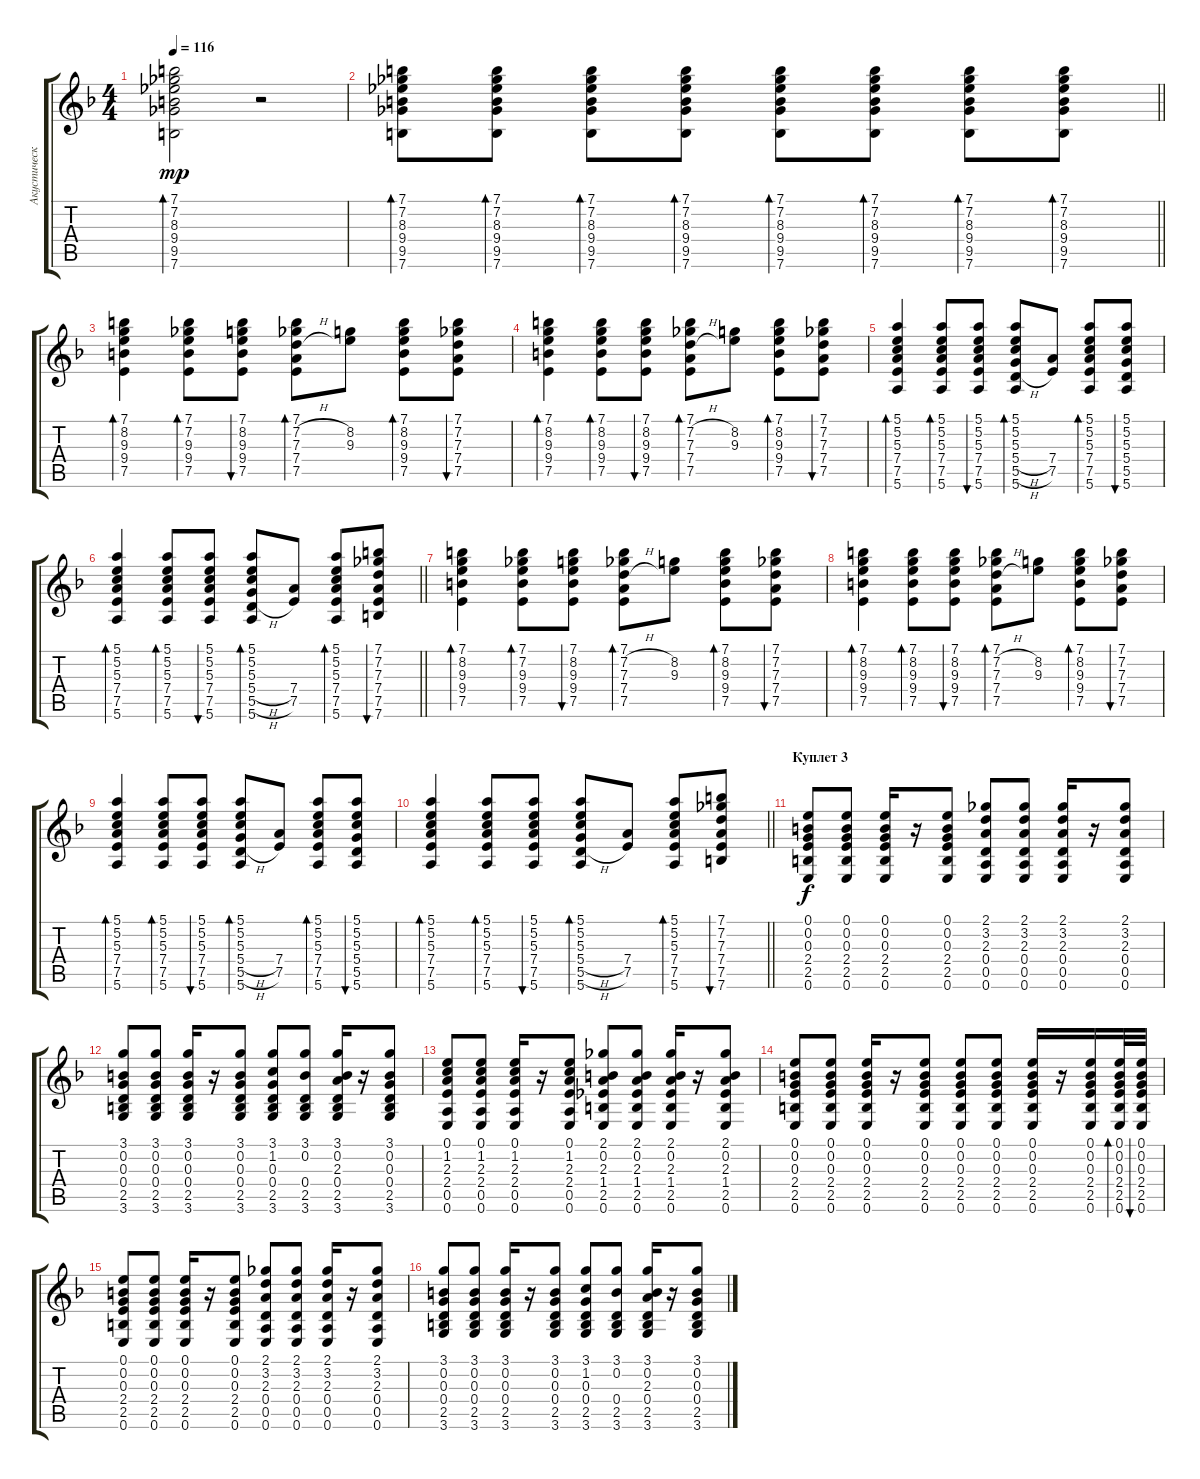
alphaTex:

\track ("Акустическая Гитара" "Акустическ") {instrument acousticguitarsteel}
\staff {score tabs}
\tuning (E4 B3 G3 D3 A2 E2) {hide}
\ts (4 4)
\tempo 116
\clef g2
\ks dminor
(7.1 7.2 8.3 9.4 9.5 7.6).2{bd 60 dy mp} r.2 |
\barLineRight lightlight
(7.1 7.2 8.3 9.4 9.5 7.6).8{bd 60} (7.1 7.2 8.3 9.4 9.5 7.6).8{bd 60} (7.1 7.2 8.3 9.4 9.5 7.6).8{bd 60} (7.1 7.2 8.3 9.4 9.5 7.6).8{bd 60} (7.1 7.2 8.3 9.4 9.5 7.6).8{bd 60} (7.1 7.2 8.3 9.4 9.5 7.6).8{bd 60} (7.1 7.2 8.3 9.4 9.5 7.6).8{bd 60} (7.1 7.2 8.3 9.4 9.5 7.6).8{bd 60} |
(7.1 8.2 9.3 9.4 7.5).4{bd 60} (7.1 7.2 9.3 9.4 7.5).8{bd 60} (7.1 8.2 9.3 9.4 7.5).8{bu 60} (7.1 7.2{h} 7.3{h} 7.4 7.5).8{bd 60} (8.2 9.3).8 (7.1 8.2 9.3 9.4 7.5).8{bd 60} (7.1 7.2 7.3 7.4 7.5).8{bu 60} |
(7.1 8.2 9.3 9.4 7.5).4{bd 60} (7.1 8.2 9.3 9.4 7.5).8{bd 60} (7.1 8.2 9.3 9.4 7.5).8{bu 60} (7.1 7.2{h} 7.3{h} 7.4 7.5).8{bd 60} (8.2 9.3).8 (7.1 8.2 9.3 9.4 7.5).8{bd 60} (7.1 7.2 7.3 7.4 7.5).8{bu 60} |
(5.1 5.2 5.3 7.4 7.5 5.6).4{bd 60} (5.1 5.2 5.3 7.4 7.5 5.6).8{bd 60} (5.1 5.2 5.3 7.4 7.5 5.6).8{bu 60} (5.1 5.2 5.3 5.4{h} 5.5{h} 5.6).8{bd 60} (7.4 7.5).8 (5.1 5.2 5.3 7.4 7.5 5.6).8{bd 60} (5.1 5.2 5.3 5.4 5.5 5.6).8{bu 60} |
\barLineRight lightlight
(5.1 5.2 5.3 7.4 7.5 5.6).4{bd 60} (5.1 5.2 5.3 7.4 7.5 5.6).8{bd 60} (5.1 5.2 5.3 7.4 7.5 5.6).8{bu 60} (5.1 5.2 5.3 5.4{h} 5.5{h} 5.6).8{bd 60} (7.4 7.5).8 (5.1 5.2 5.3 7.4 7.5 5.6).8{bd 60} (7.1 7.2 7.3 7.4 7.5 7.6).8{bu 60} |
(7.1 8.2 9.3 9.4 7.5).4{bd 60} (7.1 7.2 9.3 9.4 7.5).8{bd 60} (7.1 8.2 9.3 9.4 7.5).8{bu 60} (7.1 7.2{h} 7.3{h} 7.4 7.5).8{bd 60} (8.2 9.3).8 (7.1 8.2 9.3 9.4 7.5).8{bd 60} (7.1 7.2 7.3 7.4 7.5).8{bu 60} |
(7.1 8.2 9.3 9.4 7.5).4{bd 60} (7.1 8.2 9.3 9.4 7.5).8{bd 60} (7.1 8.2 9.3 9.4 7.5).8{bu 60} (7.1 7.2{h} 7.3{h} 7.4 7.5).8{bd 60} (8.2 9.3).8 (7.1 8.2 9.3 9.4 7.5).8{bd 60} (7.1 7.2 7.3 7.4 7.5).8{bu 60} |
(5.1 5.2 5.3 7.4 7.5 5.6).4{bd 60} (5.1 5.2 5.3 7.4 7.5 5.6).8{bd 60} (5.1 5.2 5.3 7.4 7.5 5.6).8{bu 60} (5.1 5.2 5.3 5.4{h} 5.5{h} 5.6).8{bd 60} (7.4 7.5).8 (5.1 5.2 5.3 7.4 7.5 5.6).8{bd 60} (5.1 5.2 5.3 5.4 5.5 5.6).8{bu 60} |
\barLineRight lightlight
(5.1 5.2 5.3 7.4 7.5 5.6).4{bd 60} (5.1 5.2 5.3 7.4 7.5 5.6).8{bd 60} (5.1 5.2 5.3 7.4 7.5 5.6).8{bu 60} (5.1 5.2 5.3 5.4{h} 5.5{h} 5.6).8{bd 60} (7.4 7.5).8 (5.1 5.2 5.3 7.4 7.5 5.6).8{bd 60} (7.1 7.2 7.3 7.4 7.5 7.6).8{bu 60} |
\section ("" "Куплет 3")
(0.1 0.2 0.3 2.4 2.5 0.6).8{dy f volume 9} (0.1 0.2 0.3 2.4 2.5 0.6).8 (0.1 0.2 0.3 2.4 2.5 0.6).16 r.16 (0.1 0.2 0.3 2.4 2.5 0.6).8 (2.1 3.2 2.3 0.4 0.5 0.6).8 (2.1 3.2 2.3 0.4 0.5 0.6).8 (2.1 3.2 2.3 0.4 0.5 0.6).16 r.16 (2.1 3.2 2.3 0.4 0.5 0.6).8 |
(3.1 0.2 0.3 0.4 2.5 3.6).8 (3.1 0.2 0.3 0.4 2.5 3.6).8 (3.1 0.2 0.3 0.4 2.5 3.6).16 r.16 (3.1 0.2 0.3 0.4 2.5 3.6).8 (3.1 1.2 0.3 0.4 2.5 3.6).8 (3.1 0.2 0.4 2.5 3.6).8 (3.1 0.2 2.3 0.4 2.5 3.6).16 r.16 (3.1 0.2 0.3 0.4 2.5 3.6).8 |
(0.1 1.2 2.3 2.4 0.5 0.6).8 (0.1 1.2 2.3 2.4 0.5 0.6).8 (0.1 1.2 2.3 2.4 0.5 0.6).16 r.16 (0.1 1.2 2.3 2.4 0.5 0.6).8 (2.1 0.2 2.3 1.4 2.5 0.6).8 (2.1 0.2 2.3 1.4 2.5 0.6).8 (2.1 0.2 2.3 1.4 2.5 0.6).16 r.16 (2.1 0.2 2.3 1.4 2.5 0.6).8 |
(0.1 0.2 0.3 2.4 2.5 0.6).8 (0.1 0.2 0.3 2.4 2.5 0.6).8 (0.1 0.2 0.3 2.4 2.5 0.6).16 r.16 (0.1 0.2 0.3 2.4 2.5 0.6).8 (0.1 0.2 0.3 2.4 2.5 0.6).8 (0.1 0.2 0.3 2.4 2.5 0.6).8 (0.1 0.2 0.3 2.4 2.5 0.6).16 r.16 (0.1 0.2 0.3 2.4 2.5 0.6).16 (0.1 0.2 0.3 2.4 2.5 0.6).32{bd 240} (0.1 0.2 0.3 2.4 2.5 0.6).32{bu 240} |
(0.1 0.2 0.3 2.4 2.5 0.6).8 (0.1 0.2 0.3 2.4 2.5 0.6).8 (0.1 0.2 0.3 2.4 2.5 0.6).16 r.16 (0.1 0.2 0.3 2.4 2.5 0.6).8 (2.1 3.2 2.3 0.4 0.5 0.6).8 (2.1 3.2 2.3 0.4 0.5 0.6).8 (2.1 3.2 2.3 0.4 0.5 0.6).16 r.16 (2.1 3.2 2.3 0.4 0.5 0.6).8 |
(3.1 0.2 0.3 0.4 2.5 3.6).8 (3.1 0.2 0.3 0.4 2.5 3.6).8 (3.1 0.2 0.3 0.4 2.5 3.6).16 r.16 (3.1 0.2 0.3 0.4 2.5 3.6).8 (3.1 1.2 0.3 0.4 2.5 3.6).8 (3.1 0.2 0.4 2.5 3.6).8 (3.1 0.2 2.3 0.4 2.5 3.6).16 r.16 (3.1 0.2 0.3 0.4 2.5 3.6).8
